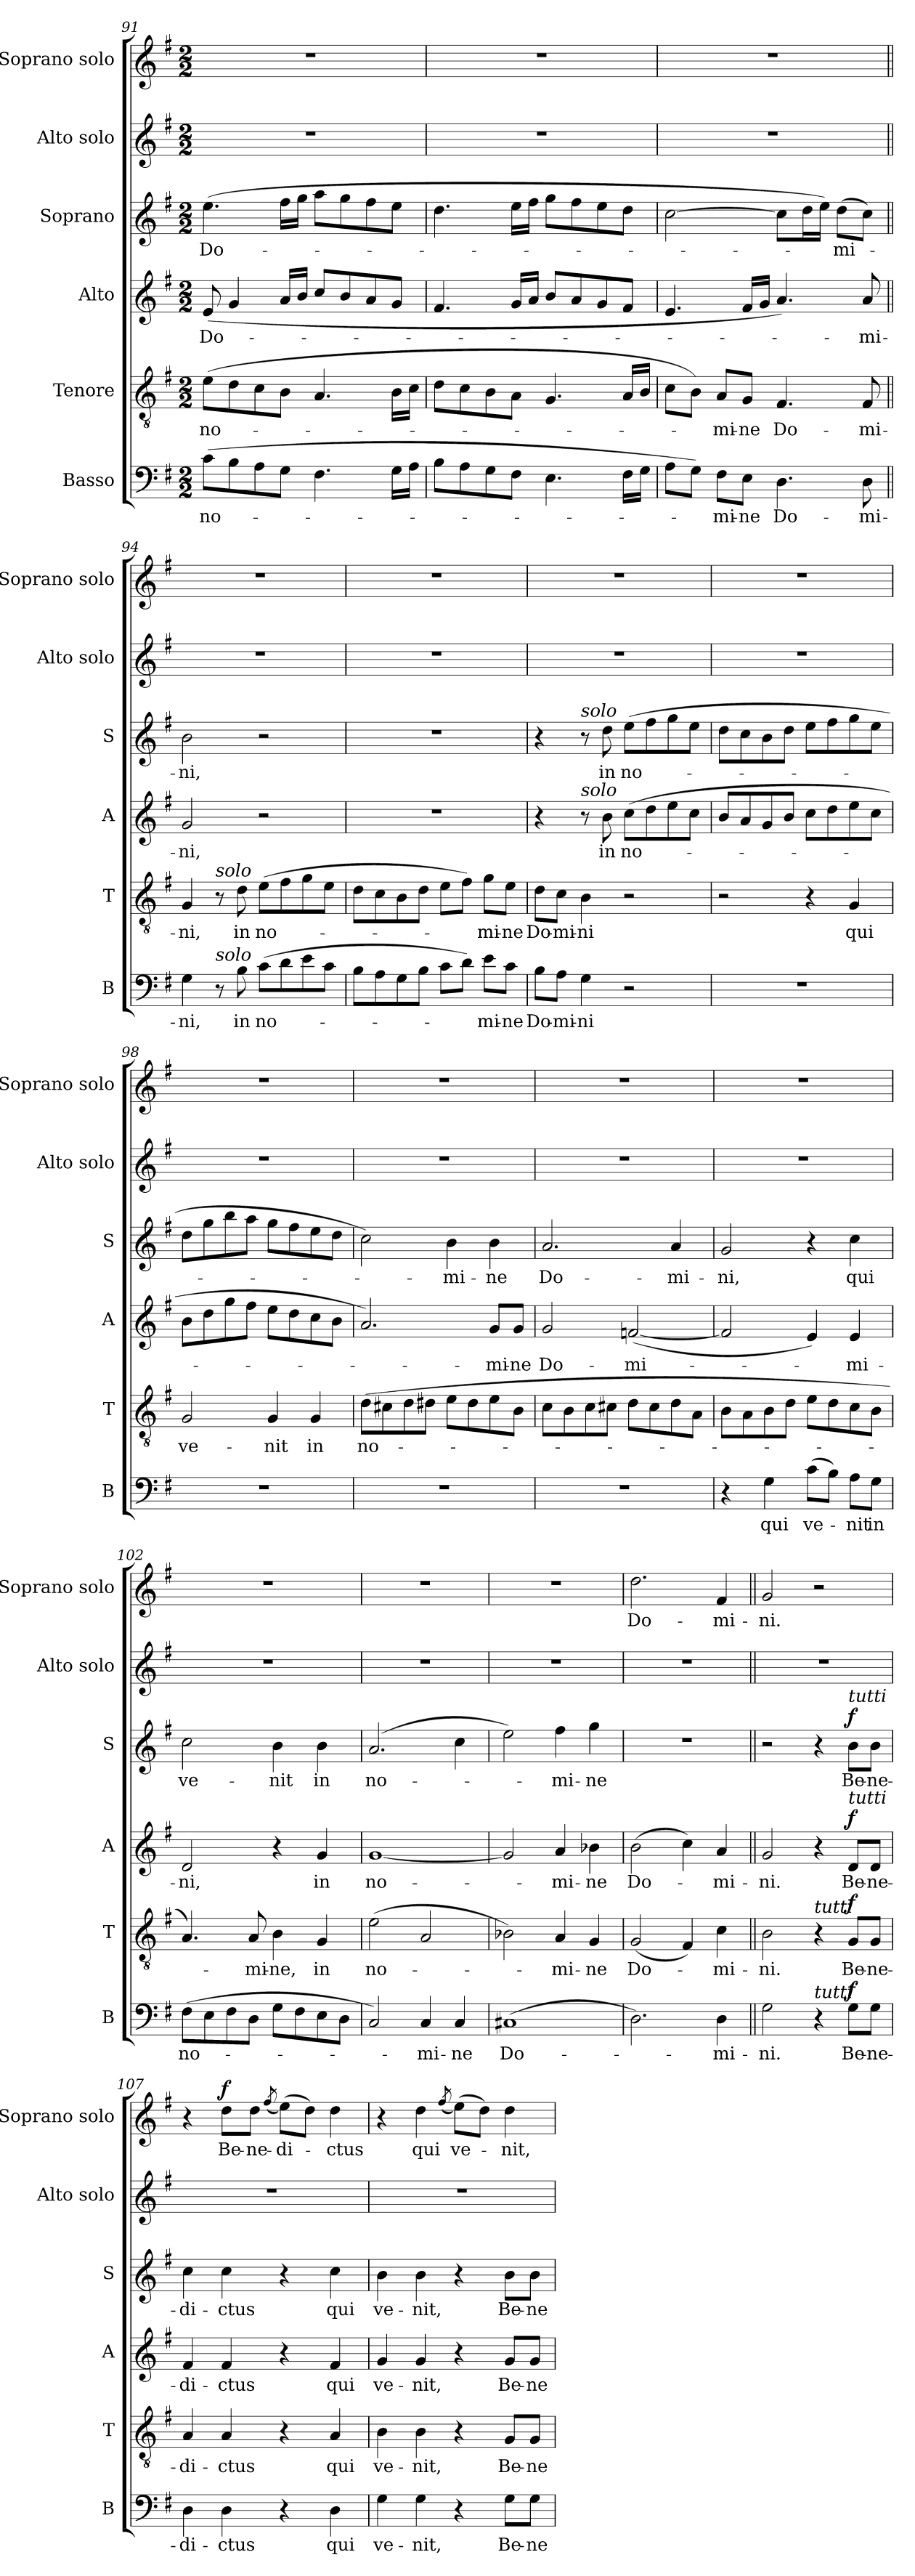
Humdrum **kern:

**kern	**text	**dynam	**kern	**text	**dynam	**kern	**text	**dynam	**kern	**text	**dynam	**kern	**kern	**text	**dynam
*part6	*part6	*part6	*part5	*part5	*part5	*part4	*part4	*part4	*part3	*part3	*part3	*part2	*part1	*part1	*part1
*staff6	*staff6	*staff6	*staff5	*staff5	*staff5	*staff4	*staff4	*staff4	*staff3	*staff3	*staff3	*staff2	*staff1	*staff1	*staff1
*I"Basso	*	*	*I"Tenore	*	*	*I"Alto	*	*	*I"Soprano	*	*	*I"Alto solo	*I"Soprano solo	*	*
*I'B	*	*	*I'T	*	*	*I'A	*	*	*I'S	*	*	*I'Alto solo	*I'Soprano solo	*	*
!!LO:PB:g=z
*clefF4	*	*	*clefGv2	*	*	*clefG2	*	*	*clefG2	*	*	*clefG2	*clefG2	*	*
*k[f#]	*	*	*k[f#]	*	*	*k[f#]	*	*	*k[f#]	*	*	*k[f#]	*k[f#]	*	*
*G:	*	*	*G:	*	*	*G:	*	*	*G:	*	*	*G:	*G:	*	*
*M2/2	*	*	*M2/2	*	*	*M2/2	*	*	*M2/2	*	*	*M2/2	*M2/2	*	*
=91	=91	=91	=91	=91	=91	=91	=91	=91	=91	=91	=91	=91	=91	=91	=91
(>8c\L	no-	.	(>8e\L	no-	.	(>8e/	Do-	.	(>4.ee\	Do-	.	1r	1r	.	.
8B\	.	.	8d\	.	.	4g/	.	.	.	.	.	.	.	.	.
8A\	.	.	8c\	.	.	.	.	.	.	.	.	.	.	.	.
8G\J	.	.	8B\J	.	.	16a/LL	.	.	16ff#\LL	.	.	.	.	.	.
.	.	.	.	.	.	16b/JJ	.	.	16gg\JJ	.	.	.	.	.	.
4.F#\	.	.	4.A/	.	.	8cc/L	.	.	8aa\L	.	.	.	.	.	.
.	.	.	.	.	.	8b/	.	.	8gg\	.	.	.	.	.	.
.	.	.	.	.	.	8a/	.	.	8ff#\	.	.	.	.	.	.
16G\LL	.	.	16B\LL	.	.	8g/J	.	.	8ee\J	.	.	.	.	.	.
16A\JJ	.	.	16c\JJ	.	.	.	.	.	.	.	.	.	.	.	.
=92	=92	=92	=92	=92	=92	=92	=92	=92	=92	=92	=92	=92	=92	=92	=92
8B\L	.	.	8d\L	.	.	4.f#/	.	.	4.dd\	.	.	1r	1r	.	.
8A\	.	.	8c\	.	.	.	.	.	.	.	.	.	.	.	.
8G\	.	.	8B\	.	.	.	.	.	.	.	.	.	.	.	.
8F#\J	.	.	8A\J	.	.	16g/LL	.	.	16ee\LL	.	.	.	.	.	.
.	.	.	.	.	.	16a/JJ	.	.	16ff#\JJ	.	.	.	.	.	.
4.E\	.	.	4.G/	.	.	8b/L	.	.	8gg\L	.	.	.	.	.	.
.	.	.	.	.	.	8a/	.	.	8ff#\	.	.	.	.	.	.
.	.	.	.	.	.	8g/	.	.	8ee\	.	.	.	.	.	.
16F#\LL	.	.	16A/LL	.	.	8f#/J	.	.	8dd\J	.	.	.	.	.	.
16G\JJ	.	.	16B/JJ	.	.	.	.	.	.	.	.	.	.	.	.
=93	=93	=93	=93	=93	=93	=93	=93	=93	=93	=93	=93	=93	=93	=93	=93
8A\L	.	.	8c\L	.	.	4.e/	.	.	[2cc\	.	.	1r	1r	.	.
8G\J)	.	.	8B\J)	.	.	.	.	.	.	.	.	.	.	.	.
8F#\L	-mi-	.	8A/L	-mi-	.	.	.	.	.	.	.	.	.	.	.
8E\J	-ne	.	8G/J	-ne	.	16f#/LL	.	.	.	.	.	.	.	.	.
.	.	.	.	.	.	16g/JJ	.	.	.	.	.	.	.	.	.
4.D\	Do-	.	4.F#/	Do-	.	4.a/)	.	.	8cc\L]	.	.	.	.	.	.
.	.	.	.	.	.	.	.	.	16dd\L	.	.	.	.	.	.
.	.	.	.	.	.	.	.	.	16ee\JJ)	.	.	.	.	.	.
.	.	.	.	.	.	.	.	.	(>8dd\L	-mi-	.	.	.	.	.
8D\	-mi-	.	8F#/	-mi-	.	8a/	-mi-	.	8cc\J)	.	.	.	.	.	.
=94||	=94||	=94||	=94||	=94||	=94||	=94||	=94||	=94||	=94||	=94||	=94||	=94||	=94||	=94||	=94||
4G\	-ni,	.	4G/	-ni,	.	2g/	-ni,	.	2b\	-ni,	.	1r	1r	.	.
!	!	!	!LO:TX:a:i:t=solo	!	!	!	!	!	!	!	!	!	!	!	!
!LO:TX:a:i:t=solo	!	!	!	!	!	!	!	!	!	!	!	!	!	!	!
8r	.	.	8r	.	.	.	.	.	.	.	.	.	.	.	.
8B\	in	.	8d\	in	.	.	.	.	.	.	.	.	.	.	.
(>8c\L	no-	.	(>8e\L	no-	.	2r	.	.	2r	.	.	.	.	.	.
8d\	.	.	8f#\	.	.	.	.	.	.	.	.	.	.	.	.
8e\	.	.	8g\	.	.	.	.	.	.	.	.	.	.	.	.
8c\J	.	.	8e\J	.	.	.	.	.	.	.	.	.	.	.	.
!!LO:LB:g=z
=95	=95	=95	=95	=95	=95	=95	=95	=95	=95	=95	=95	=95	=95	=95	=95
8B\L	.	.	8d\L	.	.	1r	.	.	1r	.	.	1r	1r	.	.
8A\	.	.	8c\	.	.	.	.	.	.	.	.	.	.	.	.
8G\	.	.	8B\	.	.	.	.	.	.	.	.	.	.	.	.
8B\J	.	.	8d\J	.	.	.	.	.	.	.	.	.	.	.	.
8c\L	.	.	8e\L	.	.	.	.	.	.	.	.	.	.	.	.
8d\J)	.	.	8f#\J)	.	.	.	.	.	.	.	.	.	.	.	.
8e\L	-mi-	.	8g\L	-mi-	.	.	.	.	.	.	.	.	.	.	.
8c\J	-ne	.	8e\J	-ne	.	.	.	.	.	.	.	.	.	.	.
=96	=96	=96	=96	=96	=96	=96	=96	=96	=96	=96	=96	=96	=96	=96	=96
8B\L	Do-	.	8d\L	Do-	.	4r	.	.	4r	.	.	1r	1r	.	.
8A\J	-mi-	.	8c\J	-mi-	.	.	.	.	.	.	.	.	.	.	.
!	!	!	!	!	!	!	!	!	!LO:TX:a:i:t=solo	!	!	!	!	!	!
!	!	!	!	!	!	!LO:TX:a:i:t=solo	!	!	!	!	!	!	!	!	!
4G\	-ni	.	4B\	-ni	.	8r	.	.	8r	.	.	.	.	.	.
.	.	.	.	.	.	8b\	in	.	8dd\	in	.	.	.	.	.
2r	.	.	2r	.	.	(>8cc\L	no-	.	(>8ee\L	no-	.	.	.	.	.
.	.	.	.	.	.	8dd\	.	.	8ff#\	.	.	.	.	.	.
.	.	.	.	.	.	8ee\	.	.	8gg\	.	.	.	.	.	.
.	.	.	.	.	.	8cc\J	.	.	8ee\J	.	.	.	.	.	.
=97	=97	=97	=97	=97	=97	=97	=97	=97	=97	=97	=97	=97	=97	=97	=97
1r	.	.	2r	.	.	8b/L	.	.	8dd\L	.	.	1r	1r	.	.
.	.	.	.	.	.	8a/	.	.	8cc\	.	.	.	.	.	.
.	.	.	.	.	.	8g/	.	.	8b\	.	.	.	.	.	.
.	.	.	.	.	.	8b/J	.	.	8dd\J	.	.	.	.	.	.
.	.	.	4r	.	.	8cc\L	.	.	8ee\L	.	.	.	.	.	.
.	.	.	.	.	.	8dd\	.	.	8ff#\	.	.	.	.	.	.
.	.	.	4G/	qui	.	8ee\	.	.	8gg\	.	.	.	.	.	.
.	.	.	.	.	.	8cc\J	.	.	8ee\J	.	.	.	.	.	.
=98	=98	=98	=98	=98	=98	=98	=98	=98	=98	=98	=98	=98	=98	=98	=98
1r	.	.	2G/	ve-	.	8b\L	.	.	8dd\L	.	.	1r	1r	.	.
.	.	.	.	.	.	8dd\	.	.	8gg\	.	.	.	.	.	.
.	.	.	.	.	.	8gg\	.	.	8bb\	.	.	.	.	.	.
.	.	.	.	.	.	8ff#\J	.	.	8aa\J	.	.	.	.	.	.
.	.	.	4G/	-nit	.	8ee\L	.	.	8gg\L	.	.	.	.	.	.
.	.	.	.	.	.	8dd\	.	.	8ff#\	.	.	.	.	.	.
.	.	.	4G/	in	.	8cc\	.	.	8ee\	.	.	.	.	.	.
.	.	.	.	.	.	8b\J	.	.	8dd\J	.	.	.	.	.	.
=99	=99	=99	=99	=99	=99	=99	=99	=99	=99	=99	=99	=99	=99	=99	=99
1r	.	.	(>8d\L	no-	.	2.a/)	.	.	2cc\)	.	.	1r	1r	.	.
.	.	.	8c#X\	.	.	.	.	.	.	.	.	.	.	.	.
.	.	.	8d\	.	.	.	.	.	.	.	.	.	.	.	.
.	.	.	8d#X\J	.	.	.	.	.	.	.	.	.	.	.	.
.	.	.	8e\L	.	.	.	.	.	4b\	-mi-	.	.	.	.	.
.	.	.	8d#\	.	.	.	.	.	.	.	.	.	.	.	.
.	.	.	8e\	.	.	8g/L	-mi-	.	4b\	-ne	.	.	.	.	.
.	.	.	8B\J	.	.	8g/J	-ne	.	.	.	.	.	.	.	.
!!LO:LB:g=z
=100	=100	=100	=100	=100	=100	=100	=100	=100	=100	=100	=100	=100	=100	=100	=100
1r	.	.	8c\L	.	.	2g/	Do-	.	2.a/	Do-	.	1r	1r	.	.
.	.	.	8B\	.	.	.	.	.	.	.	.	.	.	.	.
.	.	.	8c\	.	.	.	.	.	.	.	.	.	.	.	.
.	.	.	8c#X\J	.	.	.	.	.	.	.	.	.	.	.	.
.	.	.	8d\L	.	.	(>[2fn/	-mi-	.	.	.	.	.	.	.	.
.	.	.	8c#\	.	.	.	.	.	.	.	.	.	.	.	.
.	.	.	8d\	.	.	.	.	.	4a/	-mi-	.	.	.	.	.
.	.	.	8A\J	.	.	.	.	.	.	.	.	.	.	.	.
=101	=101	=101	=101	=101	=101	=101	=101	=101	=101	=101	=101	=101	=101	=101	=101
4r	.	.	8B\L	.	.	2f/]	.	.	2g/	-ni,	.	1r	1r	.	.
.	.	.	8A\	.	.	.	.	.	.	.	.	.	.	.	.
4G\	qui	.	8B\	.	.	.	.	.	.	.	.	.	.	.	.
.	.	.	8d\J	.	.	.	.	.	.	.	.	.	.	.	.
(>8c\L	ve-	.	8e\L	.	.	4e/)	.	.	4r	.	.	.	.	.	.
8B\J)	.	.	8d\	.	.	.	.	.	.	.	.	.	.	.	.
8A\L	-nit	.	8c\	.	.	4e/	-mi-	.	4cc\	qui	.	.	.	.	.
8G\J	in	.	8B\J	.	.	.	.	.	.	.	.	.	.	.	.
=102	=102	=102	=102	=102	=102	=102	=102	=102	=102	=102	=102	=102	=102	=102	=102
(>8F#\L	no-	.	4.A/)	.	.	2d/	-ni,	.	2cc\	ve-	.	1r	1r	.	.
8E\	.	.	.	.	.	.	.	.	.	.	.	.	.	.	.
8F#\	.	.	.	.	.	.	.	.	.	.	.	.	.	.	.
8D\J	.	.	8A/	-mi-	.	.	.	.	.	.	.	.	.	.	.
8G\L	.	.	4B\	-ne,	.	4r	.	.	4b\	-nit	.	.	.	.	.
8F#\	.	.	.	.	.	.	.	.	.	.	.	.	.	.	.
8E\	.	.	4G/	in	.	4g/	in	.	4b\	in	.	.	.	.	.
8D\J	.	.	.	.	.	.	.	.	.	.	.	.	.	.	.
=103	=103	=103	=103	=103	=103	=103	=103	=103	=103	=103	=103	=103	=103	=103	=103
2C/)	.	.	(>2e\	no-	.	[1g	no-	.	(>2.a/	no-	.	1r	1r	.	.
4C/	-mi-	.	2A/	.	.	.	.	.	.	.	.	.	.	.	.
4C/	-ne	.	.	.	.	.	.	.	4cc\	.	.	.	.	.	.
=104	=104	=104	=104	=104	=104	=104	=104	=104	=104	=104	=104	=104	=104	=104	=104
(>1C#X	Do-	.	2B-X\)	.	.	2g/]	.	.	2ee\)	.	.	1r	1r	.	.
.	.	.	4A/	-mi-	.	4a/	-mi-	.	4ff#\	-mi-	.	.	.	.	.
.	.	.	4G/	-ne	.	4b-X\	-ne	.	4gg\	-ne	.	.	.	.	.
!!LO:PB:g=z
=105	=105	=105	=105	=105	=105	=105	=105	=105	=105	=105	=105	=105	=105	=105	=105
2.D\)	.	.	(<2G/	Do-	.	(>2b\	Do-	.	1r	.	.	1r	2.dd\	Do-	.
.	.	.	4F#/)	.	.	4cc\)	.	.	.	.	.	.	.	.	.
4D\	-mi-	.	4c\	-mi-	.	4a/	-mi-	.	.	.	.	.	4f#/	-mi-	.
=106||	=106||	=106||	=106||	=106||	=106||	=106||	=106||	=106||	=106||	=106||	=106||	=106||	=106||	=106||	=106||
2G\	-ni.	.	2B\	-ni.	.	2g/	-ni.	.	2r	.	.	1r	2g/	-ni.	.
!	!	!	!LO:TX:a:i:t=tutti	!	!	!	!	!	!	!	!	!	!	!	!
!LO:TX:a:i:t=tutti	!	!	!	!	!	!	!	!	!	!	!	!	!	!	!
4r	.	.	4r	.	.	4r	.	.	4r	.	.	.	2r	.	.
!	!	!	!	!	!	!	!	!	!LO:TX:a:i:t=tutti	!	!	!	!	!	!
!	!	!	!	!	!	!LO:TX:a:i:t=tutti	!	!	!	!	!	!	!	!	!
!	!	!LO:DY:a	!	!	!LO:DY:a	!	!	!LO:DY:a	!	!	!LO:DY:a	!	!	!	!
8G\L	Be-	f	8G/L	Be-	f	8d/L	Be-	f	8b\L	Be-	f	.	.	.	.
8G\J	-ne-	.	8G/J	-ne-	.	8d/J	-ne-	.	8b\J	-ne-	.	.	.	.	.
=107	=107	=107	=107	=107	=107	=107	=107	=107	=107	=107	=107	=107	=107	=107	=107
4D\	-di-	.	4A/	-di-	.	4f#/	-di-	.	4cc\	-di-	.	1r	4r	.	.
!	!	!	!	!	!	!	!	!	!	!	!	!	!	!	!LO:DY:a
4D\	-ctus	.	4A/	-ctus	.	4f#/	-ctus	.	4cc\	-ctus	.	.	8dd\L	Be-	f
.	.	.	.	.	.	.	.	.	.	.	.	.	8dd\J	-ne-	.
.	.	.	.	.	.	.	.	.	.	.	.	.	(<8qff#/	.	.
4r	.	.	4r	.	.	4r	.	.	4r	.	.	.	(>8ee\L)	-di-	.
.	.	.	.	.	.	.	.	.	.	.	.	.	8dd\J)	.	.
4D\	qui	.	4A/	qui	.	4f#/	qui	.	4cc\	qui	.	.	4dd\	-ctus	.
=108	=108	=108	=108	=108	=108	=108	=108	=108	=108	=108	=108	=108	=108	=108	=108
4G\	ve-	.	4B\	ve-	.	4g/	ve-	.	4b\	ve-	.	1r	4r	.	.
4G\	-nit,	.	4B\	-nit,	.	4g/	-nit,	.	4b\	-nit,	.	.	4dd\	qui	.
.	.	.	.	.	.	.	.	.	.	.	.	.	(<8qff#/	.	.
4r	.	.	4r	.	.	4r	.	.	4r	.	.	.	(>8ee\L)	ve-	.
.	.	.	.	.	.	.	.	.	.	.	.	.	8dd\J)	.	.
8G\L	Be-	.	8G/L	Be-	.	8g/L	Be-	.	8b\L	Be-	.	.	4dd\	-nit,	.
8G\J	-ne-	.	8G/J	-ne-	.	8g/J	-ne-	.	8b\J	-ne-	.	.	.	.	.
=	=	=	=	=	=	=	=	=	=	=	=	=	=	=	=
*-	*-	*-	*-	*-	*-	*-	*-	*-	*-	*-	*-	*-	*-	*-	*-
